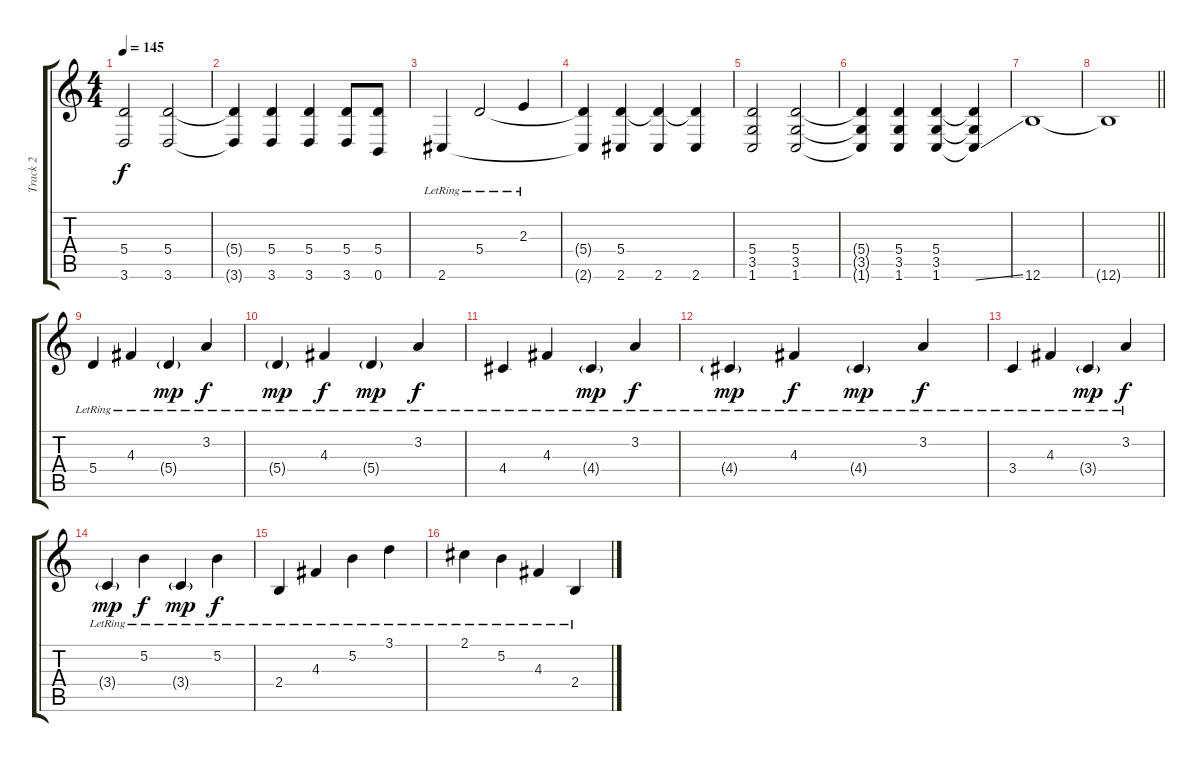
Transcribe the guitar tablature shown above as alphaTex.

\track ("Track 2" "Track 2") {instrument distortionguitar}
\staff {score tabs}
\tuning (B3 Gb3 D3 A2 E2 B1) {hide}
\ts (4 4)
\tempo 145
\clef g2
\ks c
(5.4 3.6).2{dy f instrument distortionguitar} (5.4 3.6).2 |
(5.4{t} 3.6{t}).4 (5.4 3.6).4 (5.4 3.6).4 (5.4 3.6).8 (5.4 0.6).8 |
2.6{lr}.4 5.4{lr}.2 2.3{lr}.4 |
(5.4{t} 2.6{t}).4 (5.4 2.6).4 (5.4{t} 2.6).4 (5.4{t} 2.6).4 |
(5.4 3.5 1.6).2 (5.4 3.5 1.6).2 |
(5.4{t} 3.5{t} 1.6{t}).4 (5.4 3.5 1.6).4 (5.4 3.5 1.6).4 (5.4{t} 3.5{t} 1.6{ss t}).4 |
12.6.1 |
\barLineRight lightlight
12.6{t}.1 |
\section ("" "")
5.4{lr}.4{instrument electricguitarjazz} 4.3{lr}.4 5.4{g lr}.4{dy mp} 3.2{lr}.4{dy f} |
5.4{g lr}.4{dy mp} 4.3{lr}.4{dy f} 5.4{g lr}.4{dy mp} 3.2{lr}.4{dy f} |
4.4{lr}.4 4.3{lr}.4 4.4{g lr}.4{dy mp} 3.2{lr}.4{dy f} |
4.4{g lr}.4{dy mp} 4.3{lr}.4{dy f} 4.4{g lr}.4{dy mp} 3.2{lr}.4{dy f} |
3.4{lr}.4 4.3{lr}.4 3.4{g lr}.4{dy mp} 3.2{lr}.4{dy f} |
3.4{g lr}.4{dy mp} 5.2{lr}.4{dy f} 3.4{g lr}.4{dy mp} 5.2{lr}.4{dy f} |
2.4{lr}.4 4.3{lr}.4 5.2{lr}.4 3.1{lr}.4 |
2.1{lr}.4 5.2{lr}.4 4.3{lr}.4 2.4{lr}.4
